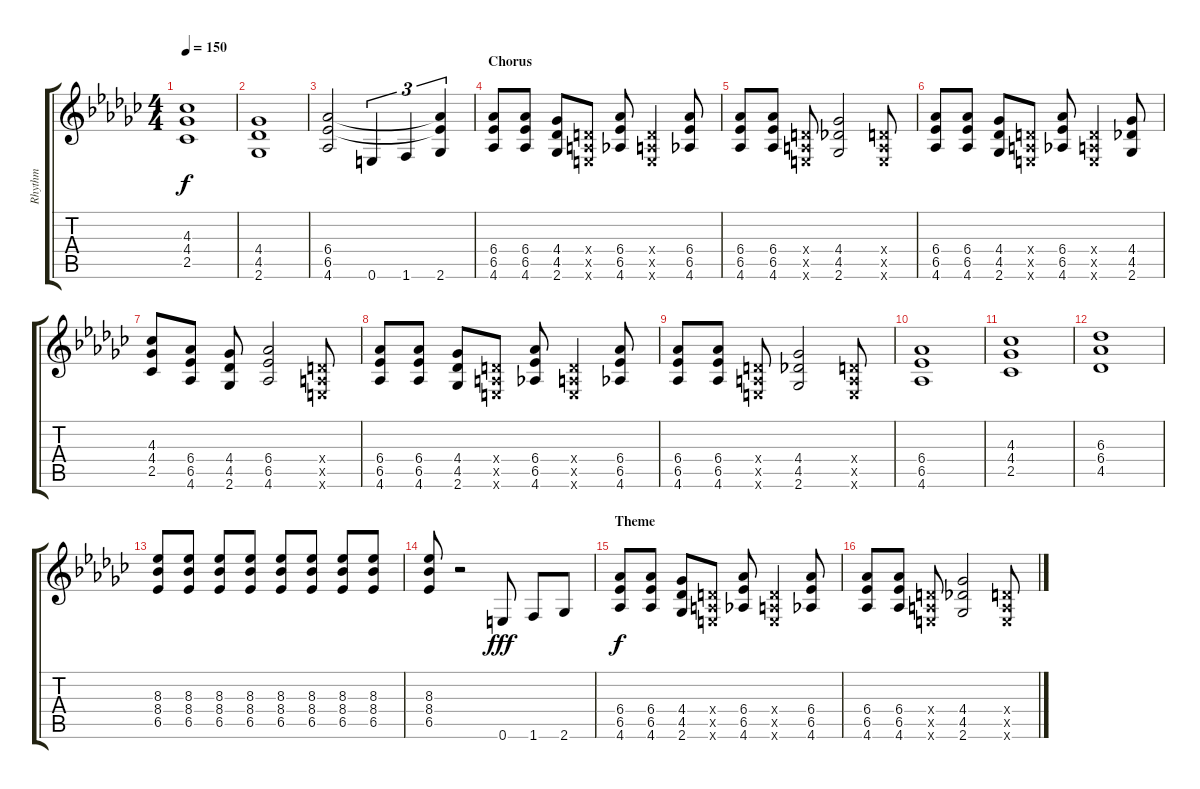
\track ("Rhythm" "Rhythm") {instrument distortionguitar}
\staff {score tabs}
\tuning (E4 B3 G3 D3 A2 E2) {hide}
\ts (4 4)
\tempo 150
\clef g2
\ks gb
(4.3 4.4 2.5).1{dy f} |
(4.4 4.5 2.6).1 |
(6.4 6.5 4.6).2 0.6.4{tu (3 2)} 1.6.4{tu (3 2)} (6.4{t} 6.5{t} 2.6).4{tu (3 2)} |
\section ("" "Chorus")
(6.4 6.5 4.6).8 (6.4 6.5 4.6).8 (4.4 4.5 2.6).8 (0.4{x} 0.5{x} 0.6{x}).8 (6.4 6.5 4.6).8 (0.4{x} 0.5{x} 0.6{x}).4 (6.4 6.5 4.6).8 |
(6.4 6.5 4.6).8 (6.4 6.5 4.6).8 (0.4{x} 0.5{x} 0.6{x}).8 (4.4 4.5 2.6).2 (0.4{x} 0.5{x} 0.6{x}).8 |
(6.4 6.5 4.6).8 (6.4 6.5 4.6).8 (4.4 4.5 2.6).8 (0.4{x} 0.5{x} 0.6{x}).8 (6.4 6.5 4.6).8 (0.4{x} 0.5{x} 0.6{x}).4 (4.4 4.5 2.6).8 |
(4.3 4.4 2.5).8 (6.4 6.5 4.6).8 (4.4 4.5 2.6).8 (6.4 6.5 4.6).2 (0.4{x} 0.5{x} 0.6{x}).8 |
(6.4 6.5 4.6).8 (6.4 6.5 4.6).8 (4.4 4.5 2.6).8 (0.4{x} 0.5{x} 0.6{x}).8 (6.4 6.5 4.6).8 (0.4{x} 0.5{x} 0.6{x}).4 (6.4 6.5 4.6).8 |
(6.4 6.5 4.6).8 (6.4 6.5 4.6).8 (0.4{x} 0.5{x} 0.6{x}).8 (4.4 4.5 2.6).2 (0.4{x} 0.5{x} 0.6{x}).8 |
(6.4 6.5 4.6).1 |
(4.3 4.4 2.5).1 |
(6.3 6.4 4.5).1 |
(8.3 8.4 6.5).8 (8.3 8.4 6.5).8 (8.3 8.4 6.5).8 (8.3 8.4 6.5).8 (8.3 8.4 6.5).8 (8.3 8.4 6.5).8 (8.3 8.4 6.5).8 (8.3 8.4 6.5).8 |
(8.3 8.4 6.5).8 r.2 0.6.8{dy fff} 1.6.8 2.6.8 |
\section ("" "Theme")
(6.4 6.5 4.6).8{dy f} (6.4 6.5 4.6).8 (4.4 4.5 2.6).8 (0.4{x} 0.5{x} 0.6{x}).8 (6.4 6.5 4.6).8 (0.4{x} 0.5{x} 0.6{x}).4 (6.4 6.5 4.6).8 |
(6.4 6.5 4.6).8 (6.4 6.5 4.6).8 (0.4{x} 0.5{x} 0.6{x}).8 (4.4 4.5 2.6).2 (0.4{x} 0.5{x} 0.6{x}).8
